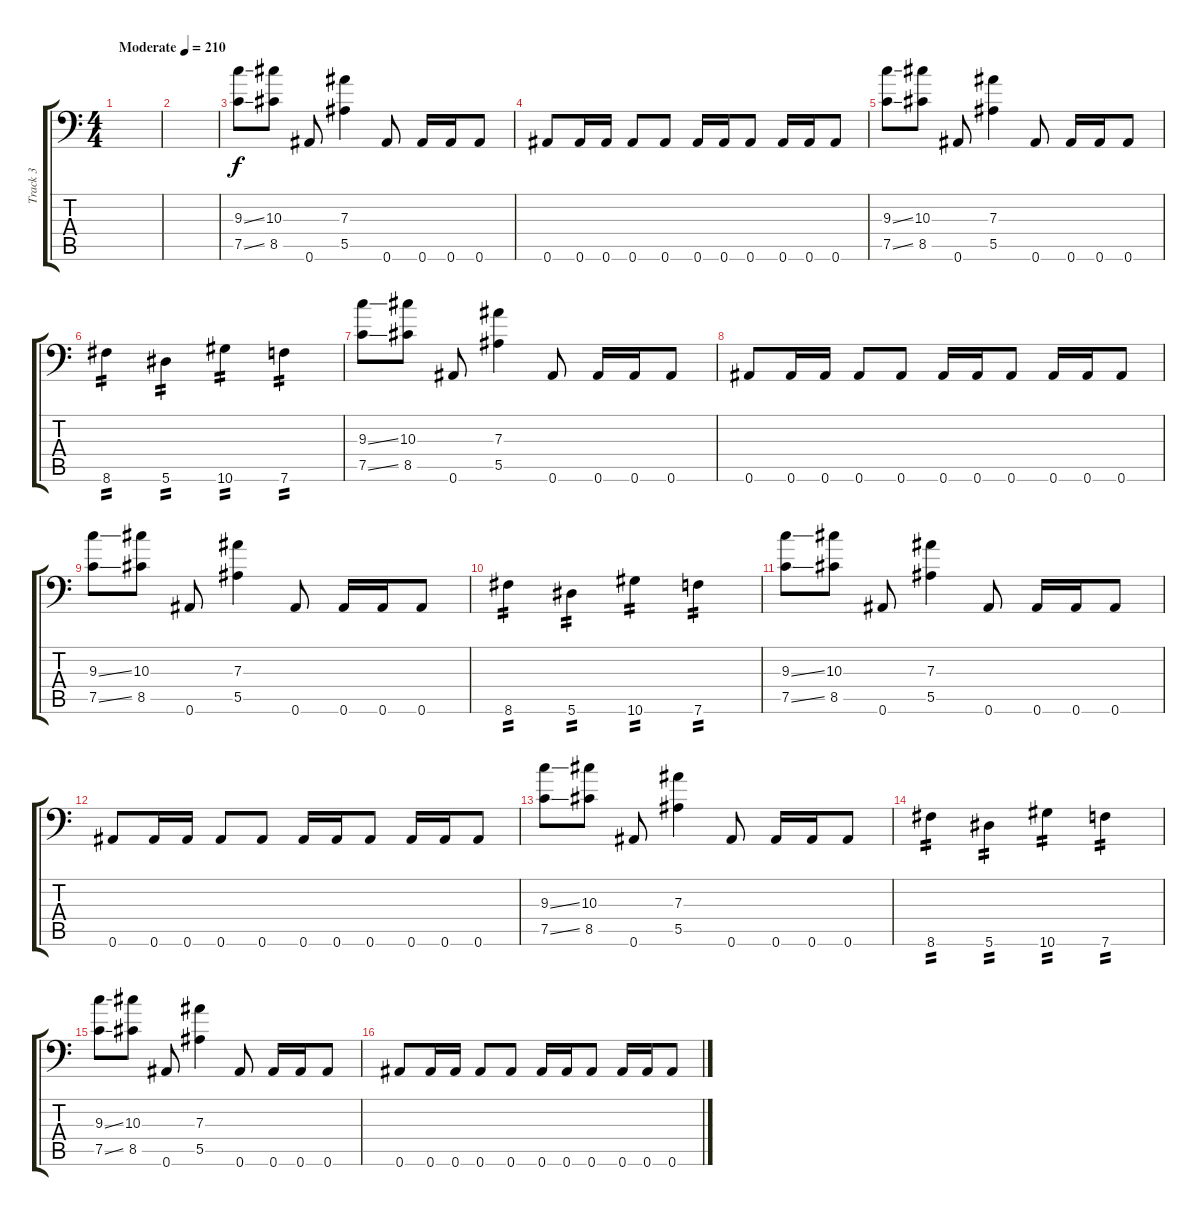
\track ("Track 3" "Track 3") {instrument distortionguitar}
\staff {score tabs}
\tuning (C4 G3 Eb3 Bb2 F2 Bb1) {hide}
\ts (4 4)
\tempo (210 "Moderate")
\clef f4
\ks c
|
|
(9.3{ss} 7.5{ss}).8 (10.3 8.5).8 0.6.8 (7.3 5.5).4 0.6.8 0.6.16 0.6.16 0.6.8 |
0.6.8 0.6.16 0.6.16 0.6.8 0.6.8 0.6.16 0.6.16 0.6.8 0.6.16 0.6.16 0.6.8 |
(9.3{ss} 7.5{ss}).8 (10.3 8.5).8 0.6.8 (7.3 5.5).4 0.6.8 0.6.16 0.6.16 0.6.8 |
8.6.4{tp 2} 5.6.4{tp 2} 10.6.4{tp 2} 7.6.4{tp 2} |
(9.3{ss} 7.5{ss}).8 (10.3 8.5).8 0.6.8 (7.3 5.5).4 0.6.8 0.6.16 0.6.16 0.6.8 |
0.6.8 0.6.16 0.6.16 0.6.8 0.6.8 0.6.16 0.6.16 0.6.8 0.6.16 0.6.16 0.6.8 |
(9.3{ss} 7.5{ss}).8 (10.3 8.5).8 0.6.8 (7.3 5.5).4 0.6.8 0.6.16 0.6.16 0.6.8 |
8.6.4{tp 2} 5.6.4{tp 2} 10.6.4{tp 2} 7.6.4{tp 2} |
(9.3{ss} 7.5{ss}).8 (10.3 8.5).8 0.6.8 (7.3 5.5).4 0.6.8 0.6.16 0.6.16 0.6.8 |
0.6.8 0.6.16 0.6.16 0.6.8 0.6.8 0.6.16 0.6.16 0.6.8 0.6.16 0.6.16 0.6.8 |
(9.3{ss} 7.5{ss}).8 (10.3 8.5).8 0.6.8 (7.3 5.5).4 0.6.8 0.6.16 0.6.16 0.6.8 |
8.6.4{tp 2} 5.6.4{tp 2} 10.6.4{tp 2} 7.6.4{tp 2} |
(9.3{ss} 7.5{ss}).8 (10.3 8.5).8 0.6.8 (7.3 5.5).4 0.6.8 0.6.16 0.6.16 0.6.8 |
0.6.8 0.6.16 0.6.16 0.6.8 0.6.8 0.6.16 0.6.16 0.6.8 0.6.16 0.6.16 0.6.8
